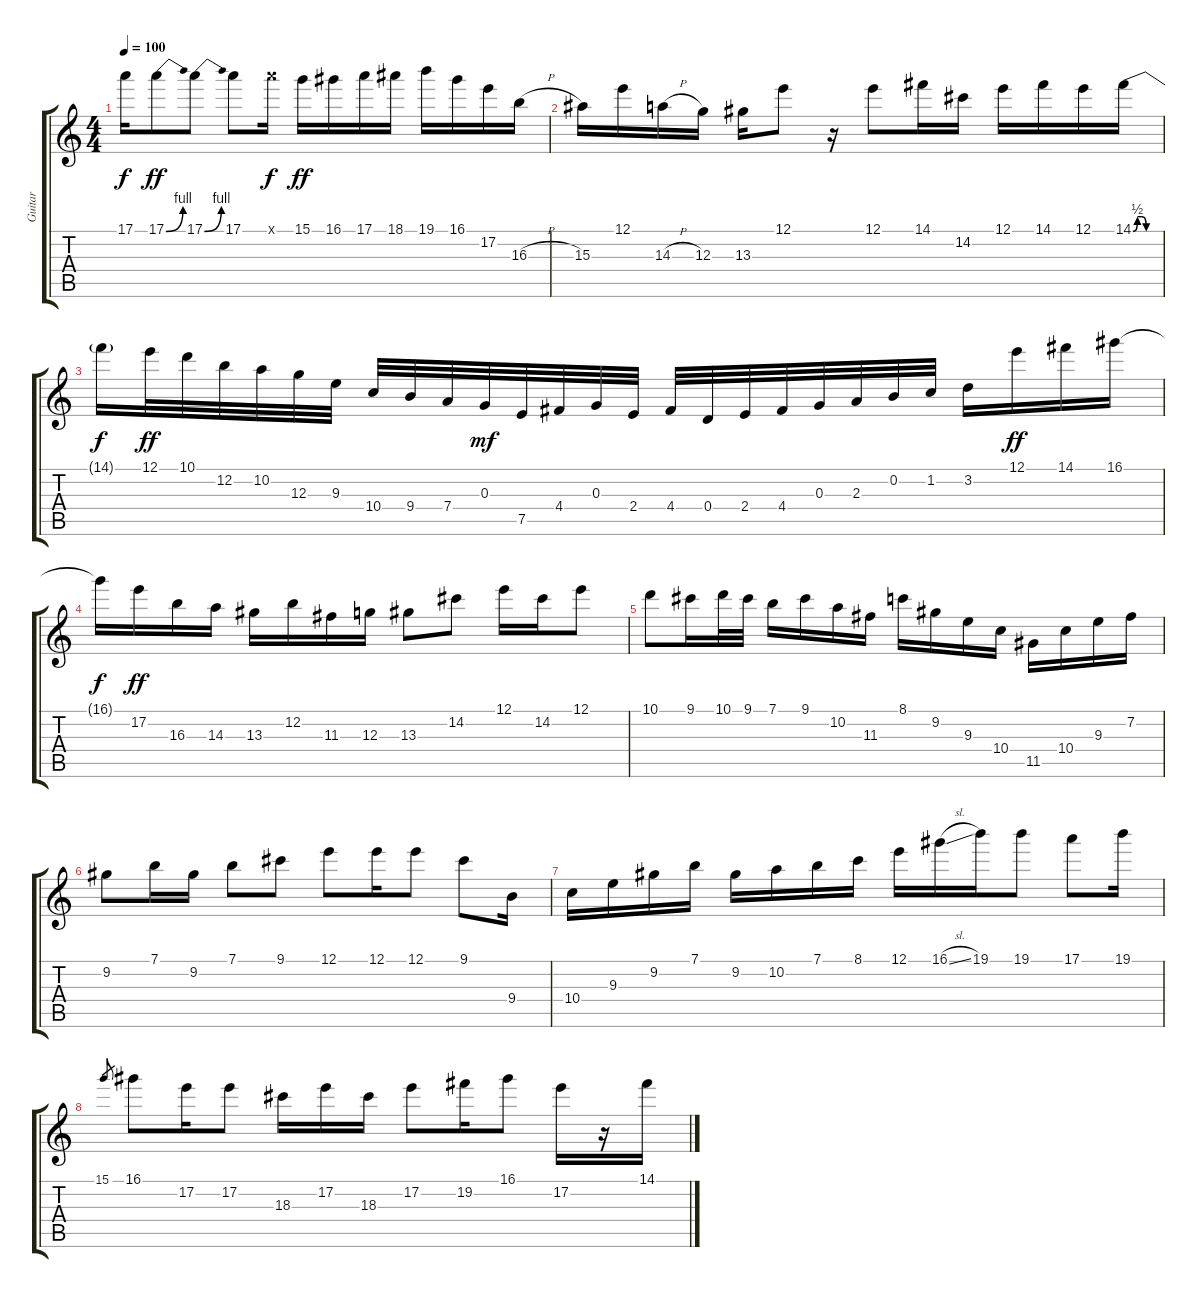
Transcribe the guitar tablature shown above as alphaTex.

\track ("Guitar" "Guitar") {instrument electricguitarjazz}
\staff {score tabs}
\tuning (E4 B3 G3 D3 A2 E2) {hide}
\ts (4 4)
\tempo 100
\clef g2
\ks c
17.1{t}.16{dy f} 17.1{be (bend 0 0 60 4)}.8{dy ff} 17.1{be (bend 0 0 60 4)}.8 17.1.8 17.1{x}.16{dy f} 15.1.16{dy ff} 16.1.16 17.1.16 18.1.16 19.1.16 16.1.16 17.2.16 16.3{h}.16 |
15.3.16 12.1.16 14.3{h}.16 12.3.16 13.3.16 12.1.8 r.16 12.1.8 14.1.16 14.2.16 12.1.16 14.1.16 12.1.16 14.1{be (custom 0 0 10 2 20 2 30 0 60 0)}.16 |
14.1{t}.16{dy f} 12.1.32{dy ff} 10.1.32 12.2.32 10.2.32 12.3.32 9.3.32 10.4.32 9.4.32 7.4.32 0.3.32{dy mf} 7.5.32 4.4.32 0.3.32 2.4.32 4.4.32 0.4.32 2.4.32 4.4.32 0.3.32 2.3.32 0.2.32 1.2.32 3.2.16 12.1.16{dy ff} 14.1.16 16.1.16 |
16.1{t}.16{dy f} 17.2.16{dy ff} 16.3.16 14.3.16 13.3.16 12.2.16 11.3.16 12.3.16 13.3.8 14.2.8 12.1.16 14.2.16 12.1.8 |
10.1.8 9.1.16 10.1.32 9.1.32 7.1.16 9.1.16 10.2.16 11.3.16 8.1.16 9.2.16 9.3.16 10.4.16 11.5.16 10.4.16 9.3.16 7.2.16 |
9.2.8 7.1.16 9.2.16 7.1.8 9.1.8 12.1.8 12.1.16 12.1.8 9.1.8 9.4.16 |
10.4.16 9.3.16 9.2.16 7.1.16 9.2.16 10.2.16 7.1.16 8.1.16 12.1.16 16.1{sl}.16 19.1.16 19.1.8 17.1.8 19.1.16 |
15.1.8{gr} 16.1.8 17.2.16 17.2.8 18.3.16 17.2.16 18.3.16 17.2.8 19.2.16 16.1.8 17.2.16 r.16 14.1.16
